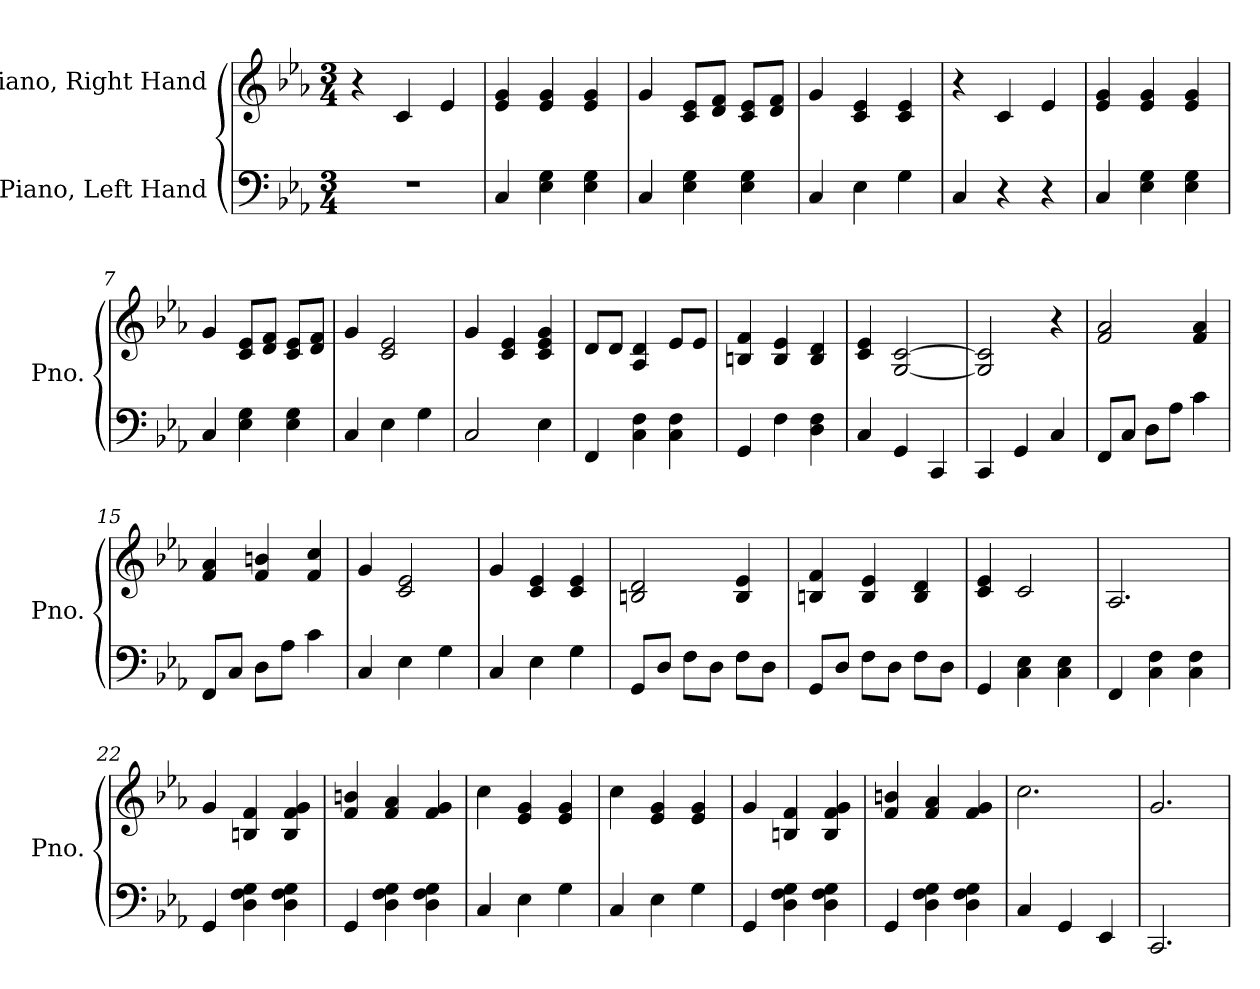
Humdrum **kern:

**kern	**kern
*part2	*part1
*staff2	*staff1
*I"Piano, Left Hand	*I"Piano, Right Hand
*I'Pno.	*I'Pno.
*clefF4	*clefG2
*k[b-e-a-]	*k[b-e-a-]
*M3/4	*M3/4
*MM100	*MM100
=1	=1
2.r	4r
.	4c/
.	4e-/
=2	=2
4C/	4e-/ 4g/
4E-\ 4G\	4e-/ 4g/
4E-\ 4G\	4e-/ 4g/
=3	=3
4C/	4g/
4E-\ 4G\	8c/ 8e-/L
.	8d/ 8f/J
4E-\ 4G\	8c/ 8e-/L
.	8d/ 8f/J
=4	=4
4C/	4g/
4E-\	4c/ 4e-/
4G\	4c/ 4e-/
=5	=5
4C/	4r
4r	4c/
4r	4e-/
=6	=6
4C/	4e-/ 4g/
4E-\ 4G\	4e-/ 4g/
4E-\ 4G\	4e-/ 4g/
=7	=7
4C/	4g/
4E-\ 4G\	8c/ 8e-/L
.	8d/ 8f/J
4E-\ 4G\	8c/ 8e-/L
.	8d/ 8f/J
!!LO:LB:g=z
=8	=8
4C/	4g/
4E-\	2c/ 2e-/
4G\	.
=9	=9
2C/	4g/
.	4c/ 4e-/
4E-\	4c/ 4e-/ 4g/
=10	=10
4FF/	8d/L
.	8d/J
4C\ 4F\	4A-/ 4d/
4C\ 4F\	8e-/L
.	8e-/J
=11	=11
4GG/	4Bn/ 4f/
4F\	4B/ 4e-/
4D\ 4F\	4B/ 4d/
=12	=12
4C/	4c/ 4e-/
4GG/	[2G/ [2c/
4CC/	.
=13	=13
4CC/	2G/] 2c/]
4GG/	.
4C/	4r
=14	=14
8FF/L	2f/ 2a-/
8C/J	.
8D\L	.
8A-\J	.
4c\	4f/ 4a-/
=15	=15
8FF/L	4f/ 4a-/
8C/J	.
8D\L	4f/ 4bn/
8A-\J	.
4c\	4f/ 4cc/
!!LO:LB:g=z
=16	=16
4C/	4g/
4E-\	2c/ 2e-/
4G\	.
=17	=17
4C/	4g/
4E-\	4c/ 4e-/
4G\	4c/ 4e-/
=18	=18
8GG/L	2Bn/ 2d/
8D/J	.
8F\L	.
8D\J	.
8F\L	4B/ 4e-/
8D\J	.
=19	=19
8GG/L	4Bn/ 4f/
8D/J	.
8F\L	4B/ 4e-/
8D\J	.
8F\L	4B/ 4d/
8D\J	.
=20	=20
4GG/	4c/ 4e-/
4C\ 4E-\	2c/
4C\ 4E-\	.
=21	=21
4FF/	2.A-/
4C\ 4F\	.
4C\ 4F\	.
=22	=22
4GG/	4g/
4D\ 4F\ 4G\	4Bn/ 4f/
4D\ 4F\ 4G\	4B/ 4f/ 4g/
!!LO:LB:g=z
=23	=23
4GG/	4f/ 4bn/
4D\ 4F\ 4G\	4f/ 4a-/
4D\ 4F\ 4G\	4f/ 4g/
=24	=24
4C/	4cc\
4E-\	4e-/ 4g/
4G\	4e-/ 4g/
=25	=25
4C/	4cc\
4E-\	4e-/ 4g/
4G\	4e-/ 4g/
=26	=26
4GG/	4g/
4D\ 4F\ 4G\	4Bn/ 4f/
4D\ 4F\ 4G\	4B/ 4f/ 4g/
=27	=27
4GG/	4f/ 4bn/
4D\ 4F\ 4G\	4f/ 4a-/
4D\ 4F\ 4G\	4f/ 4g/
=28	=28
4C/	2.cc\
4GG/	.
4EE-/	.
=29	=29
2.CC/	2.g/
=	=
*-	*-
